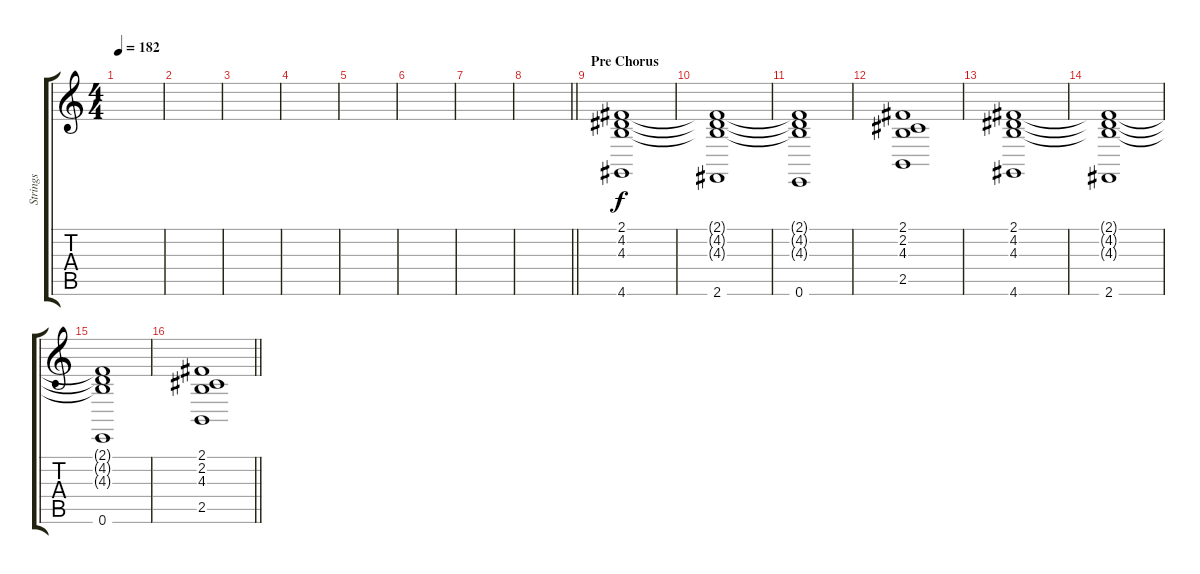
\track ("Strings" "Strings") {instrument stringensemble1}
\staff {score tabs}
\tuning (E4 B3 G3 D3 A2 E2) {hide}
\ts (4 4)
\tempo 182
\clef g2
\ks c
|
|
|
|
|
|
|
\barLineRight lightlight
|
\section ("" "Pre Chorus")
(2.1 4.2 4.3 4.6).1 |
(2.1{t} 4.2{t} 4.3{t} 2.6).1 |
(2.1{t} 4.2{t} 4.3{t} 0.6).1 |
(2.1 2.2 4.3 2.5).1 |
(2.1 4.2 4.3 4.6).1 |
(2.1{t} 4.2{t} 4.3{t} 2.6).1 |
(2.1{t} 4.2{t} 4.3{t} 0.6).1 |
\barLineRight lightlight
(2.1 2.2 4.3 2.5).1
